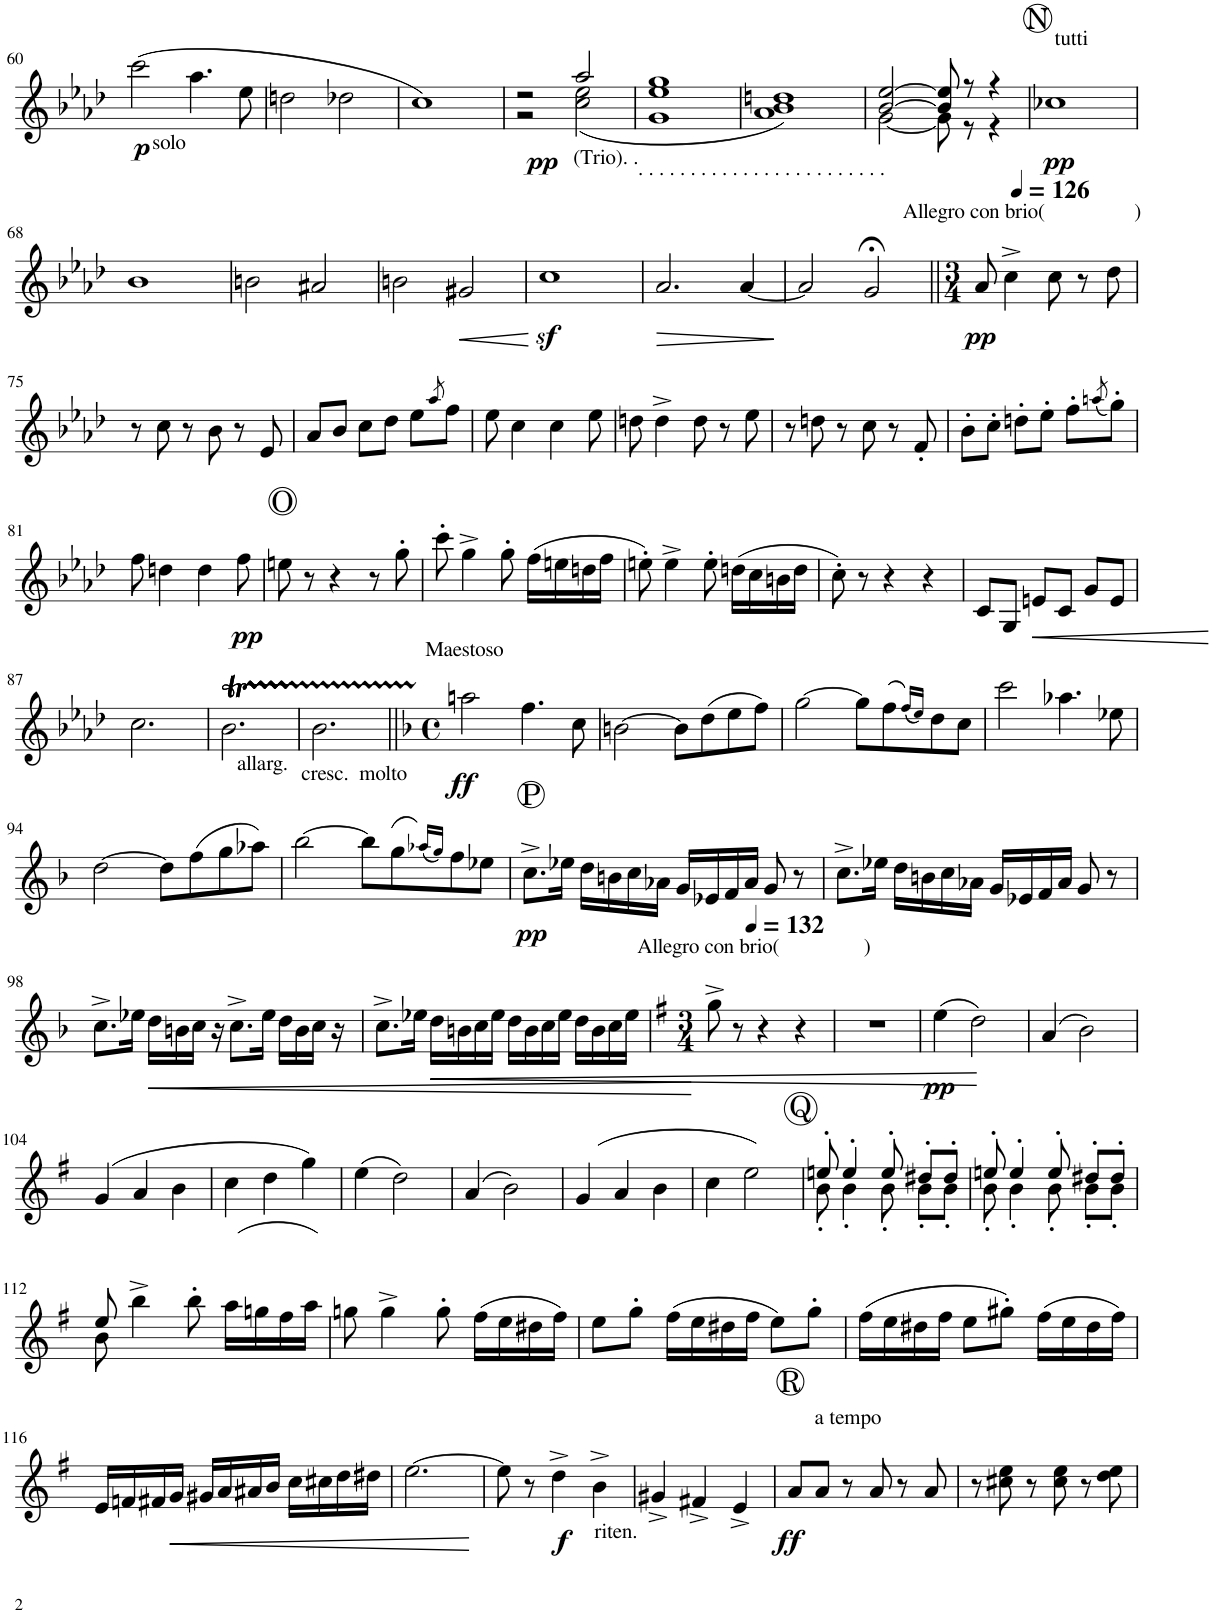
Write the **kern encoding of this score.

**kern	**dynam
*part1	*part1
*staff1	*staff1
*I"Piano	*
*I'Pno.	*
!!LO:PB:g=z
*clefG2	*
*k[b-e-a-d-]	*
*M4/4	*
*met(c)	*
=60	=60
!LO:TX:b:t=solo	!
!	!LO:DY:b
(2ccc\	p
4.aa-\	.
8ee-\	.
=61	=61
2ddn\	.
2dd-X\	.
=62	=62
1cc)	.
=63	=63
*^	*
!	!	!LO:DY:b
2r	2r	pp
!LO:TX:b:t=(Trio). .	!	!
2aa-/	(2cc\ 2ee-\	.
=64	=64	=64
!LO:TX:b:t=. . . . . . . . . . . . . . . . . . . . . . . .	!	!
1gg	1g 1ee-	.
=65	=65	=65
1ddn	1a- 1b-)	.
=66	=66	=66
[2b-/ [2ee-/	[2g\	.
8b-/] 8ee-/]	8g\]	.
8r	8r	.
4r	4r	.
=67	=67	=67
!LO:TX:a:t=tutti	!	!
!	!	!LO:DY:b
*v	*v	*
1cc-X	pp
!!LO:LB:g=z
=68	=68
1b-	.
=69	=69
2bn\	.
2a#X/	.
=70	=70
2bn\	.
!	!LO:HP:b
2g#X/	<
.	[
=71	=71
1ccz<	.
=72	=72
!	!LO:HP:b
2.a-/	>
[4a-/	.
.	]
=73	=73
2a-/]	.
2g;</	.
=74||	=74||
*M3/4	*
*MM126	*
!LO:TX:a:t=Allegro con brio(                 )	!
!	!LO:DY:b
8a-/	pp
4cc^\	.
8cc\	.
8r	.
8dd-\	.
!!LO:LB:g=z
=75	=75
8r	.
8cc\	.
8r	.
8b-\	.
8r	.
8e-/	.
=76	=76
8a-/L	.
8b-/J	.
8cc\L	.
8dd-\J	.
8ee-\L	.
8qaa-/	.
8ff\J	.
=77	=77
8ee-\	.
4cc\	.
4cc\	.
8ee-\	.
=78	=78
8ddn\	.
4dd^\	.
8dd\	.
8r	.
8ee-\	.
=79	=79
8r	.
8ddn\	.
8r	.
8cc\	.
8r	.
8f'/	.
=80	=80
8b-'\L	.
8cc'\J	.
8ddn'\L	.
8ee-'\J	.
8ff'\L	.
(8qaan/	.
8gg'\J)	.
!!LO:LB:g=z
=81	=81
8ff\	.
4ddn\	.
4dd\	.
!	!LO:DY:b
8ff\	pp
=82	=82
8een\	.
8r	.
4r	.
8r	.
8gg'\	.
=83	=83
8ccc'\	.
4gg^\	.
8gg'\	.
(16ff\LL	.
16een\	.
16ddn\	.
16ff\JJ	.
=84	=84
8een'\)	.
4ee^\	.
8ee'\	.
(16ddn\LL	.
16cc\	.
16bn\	.
16dd\JJ	.
=85	=85
8cc'\)	.
8r	.
4r	.
4r	.
=86	=86
8c/L	.
8G/J	.
!	!LO:HP:b
8en/L	<
8c/J	.
8g/L	.
8e/J	.
.	[
!!LO:LB:g=z
=87	=87
2.cc\	.
=88	=88
!LO:TX:b:t=allarg.	!
2.b-T\	.
=89	=89
!LO:TX:b:t=cresc.  molto	!
2.b-\	.
=90||	=90||
*k[b-]	*
*M4/4	*
*met(c)	*
!LO:TX:a:t=Maestoso	!
!	!LO:DY:b
2aan\	ff
4.ff\	.
8cc\	.
=91	=91
[2bn\	.
8b\L]	.
(8dd\	.
8ee\	.
8ff\J)	.
=92	=92
[2gg\	.
8gg\L]	.
(8ff\	.
(16qff/LL)	.
16qee/JJ)	.
8dd\	.
8cc\J	.
=93	=93
2ccc\	.
4.aa-X\	.
8ee-X\	.
!!LO:LB:g=z
=94	=94
[2dd\	.
8dd\L]	.
(8ff\	.
8gg\	.
8aa-X\J)	.
=95	=95
[2bb-\	.
8bb-\L]	.
(8gg\	.
(16qaa-X/LL)	.
16qgg/JJ)	.
8ff\	.
8ee-X\J	.
=96	=96
!	!LO:DY:b
8.cc^\L	pp
16ee-X\Jk	.
16dd\LL	.
16bn\	.
16cc\	.
16a-X\JJ	.
16g/LL	.
16e-X/	.
16f/	.
16a-/JJ	.
8g/	.
8r	.
=97	=97
8.cc^\L	.
16ee-X\Jk	.
16dd\LL	.
16bn\	.
16cc\	.
16a-X\JJ	.
16g/LL	.
16e-X/	.
16f/	.
16a-/JJ	.
8g/	.
8r	.
!!LO:LB:g=z
=98	=98
8.cc^\L	.
16ee-X\Jk	.
!	!LO:HP:b
16dd\LL	<
16bn\	.
16cc\JJ	.
16r	.
8.cc^\L	.
16ee-\Jk	.
16dd\LL	.
16b\	.
16cc\JJ	.
16r	.
.	[
=99	=99
8.cc^\L	.
16ee-X\Jk	.
!	!LO:HP:b
16dd\LL	<
16bn\	.
16cc\	.
16ee-\JJ	.
16dd\LL	.
16b\	.
16cc\	.
16ee-\JJ	.
16dd\LL	.
16b\	.
16cc\	.
16ee-\JJ	.
.	[
=100	=100
*k[f#]	*
*M3/4	*
*MM132	*
!LO:TX:a:t=Allegro con brio(                )	!
8gg^\	.
8r	.
4r	.
4r	.
=101	=101
2.r	.
=102	=102
!	!LO:DY:b
(4ee\	pp
2dd\)	.
=103	=103
(4a/	.
2b\)	.
!!LO:LB:g=z
=104	=104
(4g/	.
4a/	.
4b\	.
=105	=105
4cc\	.
4dd\	.
4gg\)	.
=106	=106
(4ee\	.
2dd\)	.
=107	=107
(4a/	.
2b\)	.
=108	=108
(4g/	.
4a/	.
4b\	.
=109	=109
4cc\	.
2ee\)	.
=110	=110
*^	*
8een'/	8b'\	.
4ee'/	4b'\	.
8ee'/	8b'\	.
8dd#X'/L	8b'\L	.
8dd#'/J	8b'\J	.
=111	=111	=111
8een'/	8b'\	.
4ee'/	4b'\	.
8ee'/	8b'\	.
8dd#X'/L	8b'\L	.
8dd#'/J	8b'\J	.
!!LO:LB:g=z	!!
=112	=112	=112
8ee/	8b\	.
4bb^\	2ryy	.
8bb'\	.	.
(16aa\LL	.	.
16ggn\	.	.
16ff#\	8ryy	.
16aa\JJ)	.	.
*v	*v	*
=113	=113
8ggn\	.
4gg^\	.
8gg'\	.
(16ff#\LL	.
16ee\	.
16dd#X\	.
16ff#\JJ)	.
=114	=114
8ee\L	.
8gg'\J	.
(16ff#\LL	.
16ee\	.
16dd#X\	.
16ff#\JJ	.
8ee\L)	.
8gg'\J	.
=115	=115
(16ff#\LL	.
16ee\	.
16dd#X\	.
16ff#\JJ	.
8ee\L	.
8gg#X'\J)	.
(16ff#\LL	.
16ee\	.
16dd#\	.
16ff#\JJ)	.
!!LO:LB:g=z
=116	=116
16e/LL	.
16fn/	.
16f#X/	.
!	!LO:HP:b
16g/JJ	<
16g#X/LL	.
16a/	.
16a#X/	.
16b/JJ	.
16cc\LL	.
16cc#X\	.
16dd\	.
16dd#X\JJ	.
.	[
=117	=117
[2.ee\	.
=118	=118
8ee\]	.
8r	.
!	!LO:DY:b
4dd^\	f
!LO:TX:b:t=riten.	!
4b^\	.
=119	=119
4g#X^/	.
4f#X^/	.
4e^/	.
=120	=120
!	!LO:DY:b
8a/L	ff
!LO:TX:a:t=a tempo	!
8a/J	.
8r	.
8a/	.
8r	.
8a/	.
=121	=121
8r	.
8cc#X\ 8ee\	.
8r	.
8cc#\ 8ee\	.
8r	.
8dd\ 8ee\	.
=	=
*-	*-
